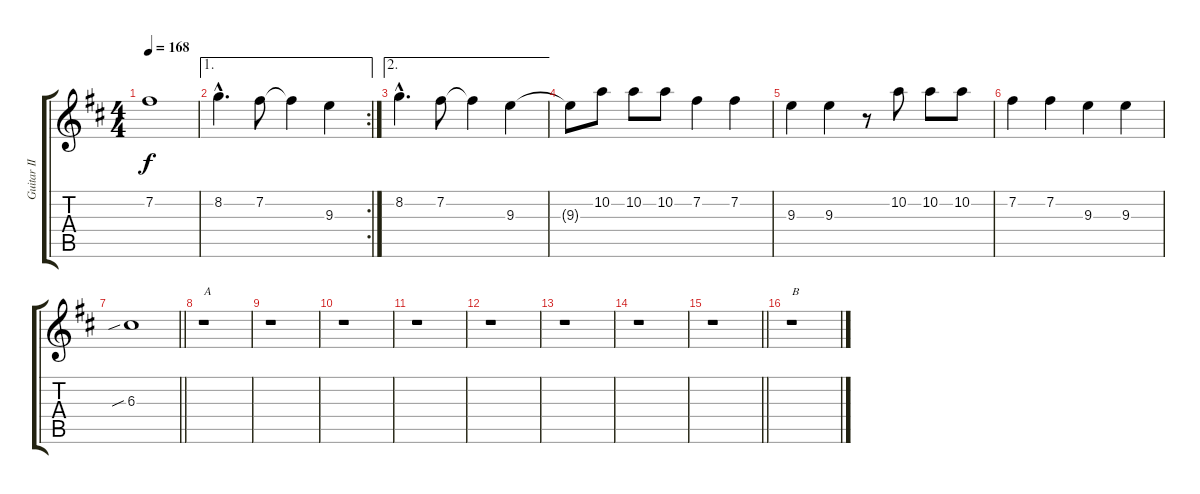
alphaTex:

\track ("Guitar II" "Guitar II") {instrument distortionguitar}
\staff {score tabs}
\tuning (E4 B3 G3 D3 A2 E2) {hide}
\ts (4 4)
\tempo 168
\clef g2
\ks d
7.2.1{dy f} |
\ae 1
\rc 2
8.2{hac}.4{d} 7.2.8 7.2{t}.4 9.3.4 |
\ae 2
8.2{hac}.4{d} 7.2.8 7.2{t}.4 9.3.4 |
9.3{t}.8 10.2.8 10.2.8 10.2.8 7.2.4 7.2.4 |
9.3.4 9.3.4 r.8 10.2.8 10.2.8 10.2.8 |
7.2.4 7.2.4 9.3.4 9.3.4 |
\barLineRight lightlight
6.3{sib}.1 |
r.1{txt "A"} |
r.1 |
r.1 |
r.1 |
r.1 |
r.1 |
r.1 |
\barLineRight lightlight
r.1 |
r.1{txt "B"}
